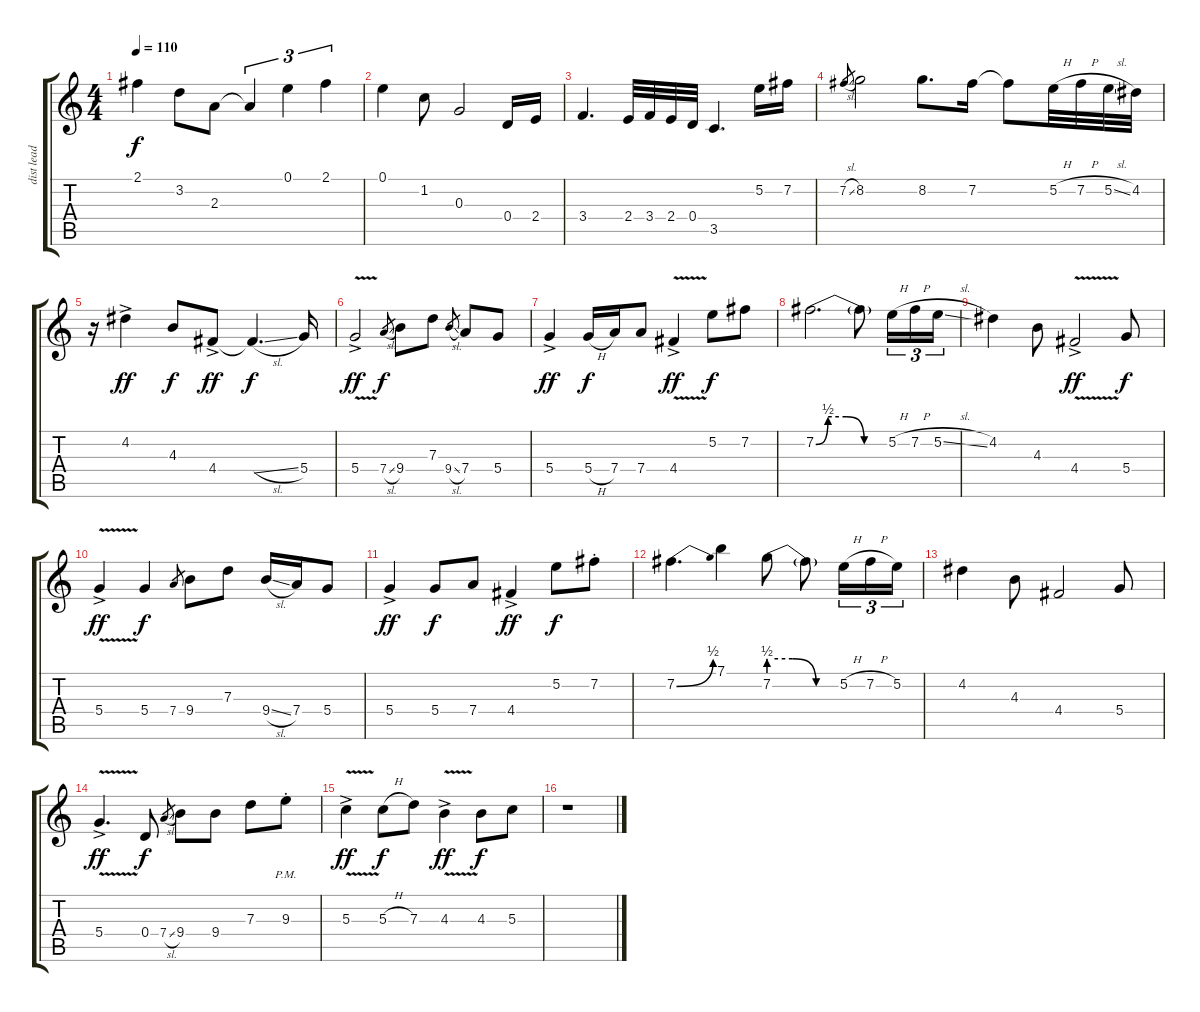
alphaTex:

\track ("dist lead" "dist lead") {instrument distortionguitar}
\staff {score tabs}
\tuning (E4 B3 G3 D3 A2 E2) {hide}
\ts (4 4)
\tempo 110
\clef g2
\ks c
2.1.4{dy f} 3.2.8 2.3.8 2.3{t}.4{tu (3 2)} 0.1.4{tu (3 2)} 2.1.4{tu (3 2)} |
0.1.4 1.2.8 0.3.2 0.4.16 2.4.16 |
3.4.4{d} 2.4.32 3.4.32 2.4.32 0.4.32 3.5.4{d} 5.2.16 7.2.16 |
7.2{sl}.8{gr} 8.2.2 8.2.8{d} 7.2.16 7.2{t}.8 5.2{h}.32 7.2{h}.32 5.2{sl}.32 4.2.32 |
r.16 4.2{ac}.4{dy ff} 4.3.8{dy f} 4.4{ac}.8{dy ff} 4.4{sl t}.4{d dy f} 5.4.16 |
5.4{v ac}.2{dy ff} 7.4{sl}.8{gr dy f} 9.4.8 7.3.8 9.4{sl}.8{gr} 7.4.8 5.4.8 |
5.4{ac}.4{dy ff} 5.4{h}.16{dy f} 7.4.16 7.4.8 4.4{v ac}.4{dy ff} 5.2.8{dy f} 7.2.8 |
7.2{be (custom 0 0 10 2 25 2 40 0 60 0)}.2{d} 7.2{t}.8 5.2{h}.16{tu (3 2)} 7.2{h}.16{tu (3 2)} 5.2{sl}.16{tu (3 2)} |
4.2.4 4.3.8 4.4{v ac}.2{dy ff} 5.4.8{dy f} |
5.4{v ac}.4{dy ff} 5.4.4{dy f} 7.4.8{gr} 9.4.8 7.3.8 9.4{sl}.16 7.4.16 5.4.8 |
5.4{ac}.4{dy ff} 5.4.8{dy f} 7.4.8 4.4{ac}.4{dy ff} 5.2.8{dy f} 7.2{st}.8 |
7.2{be (bend 0 0 60 2)}.4{d} 7.1.4 7.2{be (custom 0 2 20 2 40 0 60 0)}.8 7.2{t}.8 5.2{h}.16{tu (3 2)} 7.2{h}.16{tu (3 2)} 5.2.16{tu (3 2)} |
4.2.4 4.3.8 4.4.2 5.4.8 |
5.4{v ac}.4{d dy ff} 0.4.8{dy f} 7.4{sl}.8{gr} 9.4.8 9.4.8 7.3.8 9.3{pm st}.8 |
5.3{v ac}.4{dy ff} 5.3{h}.8{dy f} 7.3.8 4.3{v ac}.4{dy ff} 4.3.8{dy f} 5.3.8 |
r.1
